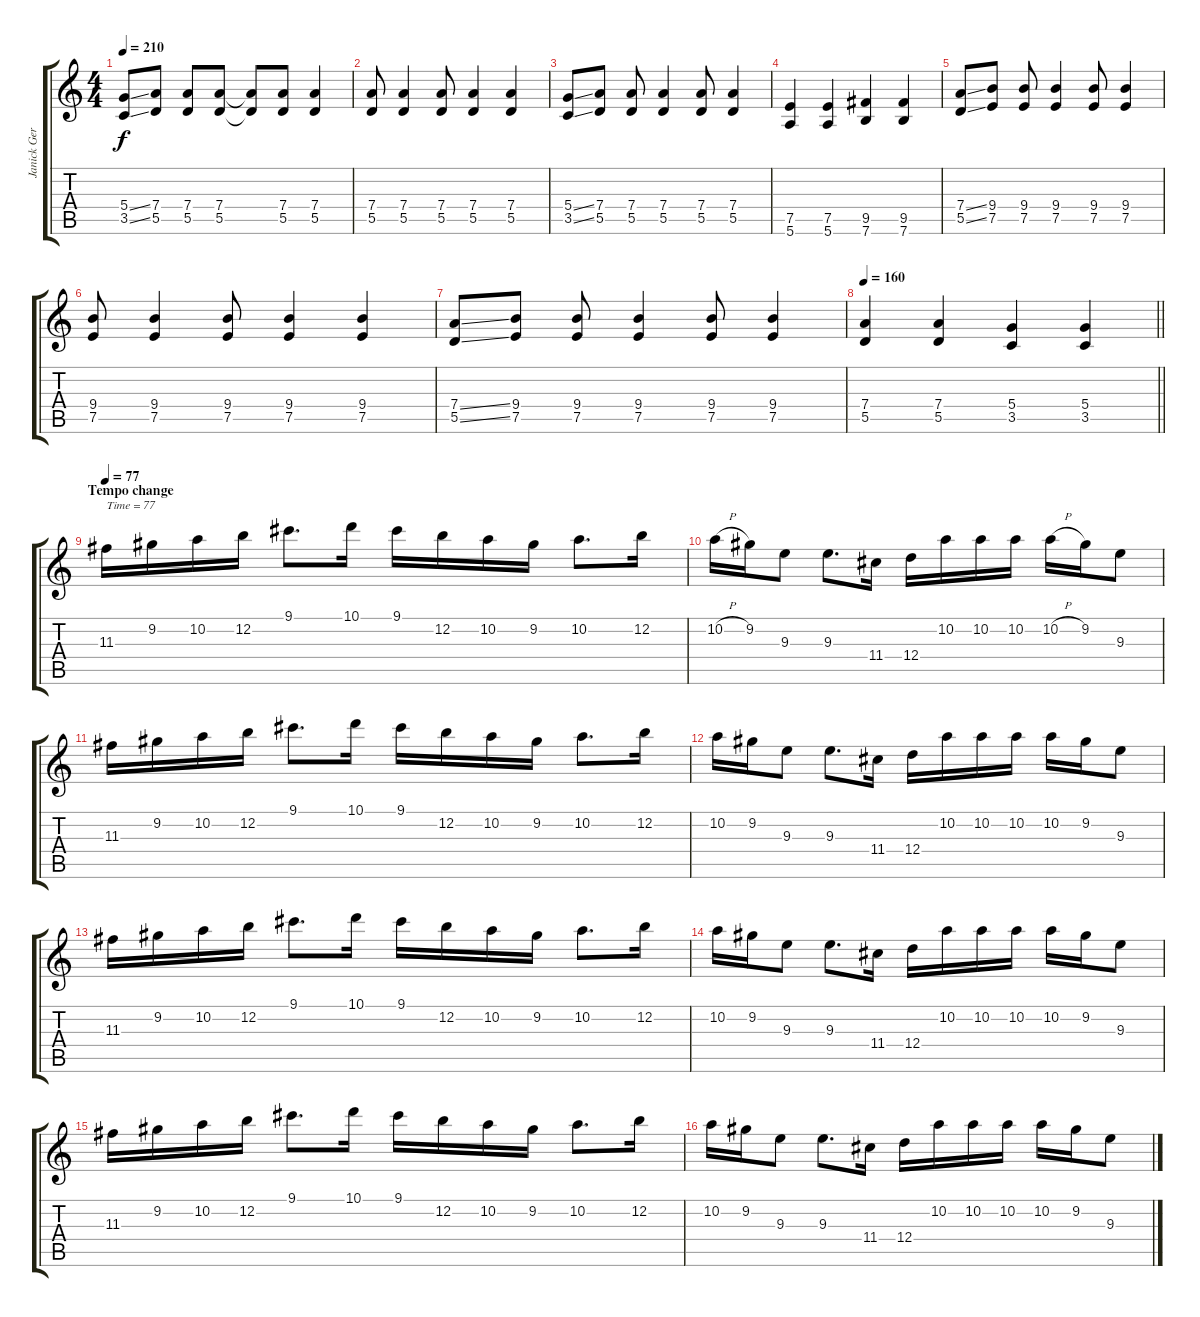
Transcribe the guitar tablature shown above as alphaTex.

\track ("Janick Gers" "Janick Ger") {instrument overdrivenguitar}
\staff {score tabs}
\tuning (E4 B3 G3 D3 A2 E2) {hide}
\ts (4 4)
\tempo 210
\clef g2
\ks c
(5.4{ss} 3.5{ss}).8{dy f} (7.4 5.5).8 (7.4 5.5).8 (7.4 5.5).8 (7.4{t} 5.5{t}).8 (7.4 5.5).8 (7.4 5.5).4 |
(7.4 5.5).8 (7.4 5.5).4 (7.4 5.5).8 (7.4 5.5).4 (7.4 5.5).4 |
(5.4{ss} 3.5{ss}).8 (7.4 5.5).8 (7.4 5.5).8 (7.4 5.5).4 (7.4 5.5).8 (7.4 5.5).4 |
(7.5 5.6).4 (7.5 5.6).4 (9.5 7.6).4 (9.5 7.6).4 |
(7.4{ss} 5.5{ss}).8 (9.4 7.5).8 (9.4 7.5).8 (9.4 7.5).4 (9.4 7.5).8 (9.4 7.5).4 |
(9.4 7.5).8 (9.4 7.5).4 (9.4 7.5).8 (9.4 7.5).4 (9.4 7.5).4 |
(7.4{ss} 5.5{ss}).8 (9.4 7.5).8 (9.4 7.5).8 (9.4 7.5).4 (9.4 7.5).8 (9.4 7.5).4 |
\tempo 160
\barLineRight lightlight
(7.4 5.5).4 (7.4 5.5).4 (5.4 3.5).4 (5.4 3.5).4 |
\section ("" "Tempo change")
\tempo 77
11.3.16{txt "Time = 77"} 9.2.16 10.2.16 12.2.16 9.1.8{d} 10.1.16 9.1.16 12.2.16 10.2.16 9.2.16 10.2.8{d} 12.2.16 |
10.2{h}.16 9.2.16 9.3.8 9.3.8{d} 11.4.16 12.4.16 10.2.16 10.2.16 10.2.16 10.2{h}.16 9.2.16 9.3.8 |
11.3.16 9.2.16 10.2.16 12.2.16 9.1.8{d} 10.1.16 9.1.16 12.2.16 10.2.16 9.2.16 10.2.8{d} 12.2.16 |
10.2.16 9.2.16 9.3.8 9.3.8{d} 11.4.16 12.4.16 10.2.16 10.2.16 10.2.16 10.2.16 9.2.16 9.3.8 |
11.3.16 9.2.16 10.2.16 12.2.16 9.1.8{d} 10.1.16 9.1.16 12.2.16 10.2.16 9.2.16 10.2.8{d} 12.2.16 |
10.2.16 9.2.16 9.3.8 9.3.8{d} 11.4.16 12.4.16 10.2.16 10.2.16 10.2.16 10.2.16 9.2.16 9.3.8 |
11.3.16 9.2.16 10.2.16 12.2.16 9.1.8{d} 10.1.16 9.1.16 12.2.16 10.2.16 9.2.16 10.2.8{d} 12.2.16 |
10.2.16 9.2.16 9.3.8 9.3.8{d} 11.4.16 12.4.16 10.2.16 10.2.16 10.2.16 10.2.16 9.2.16 9.3.8
